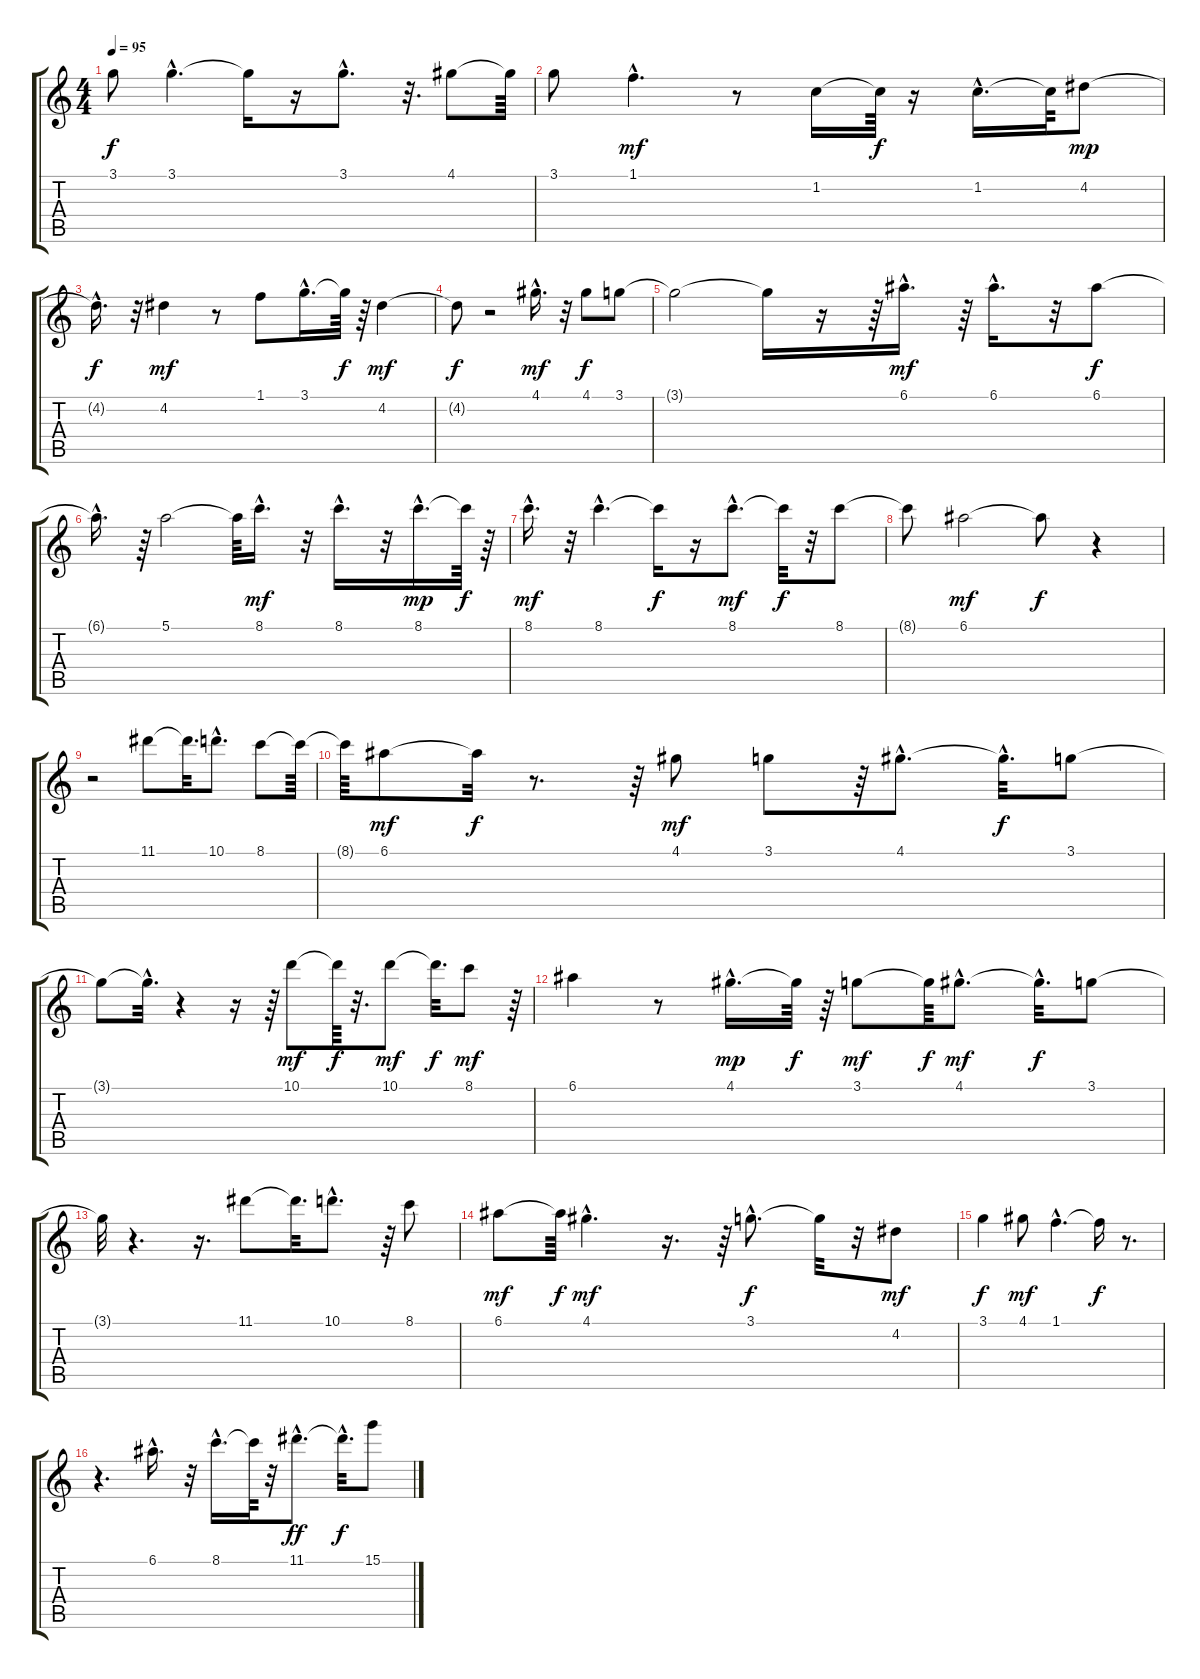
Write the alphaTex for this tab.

\track "" {instrument electricguitarjazz}
\staff {score tabs}
\tuning (E4 B3 G3 D3 A2 E2) {hide}
\ts (4 4)
\tempo 95
\clef g2
\ks c
3.1.8{dy f} 3.1{hac}.4{d} 3.1{t}.16 r.16 3.1{hac}.8{d} r.32{d} 4.1.8 4.1{t}.64 |
3.1.8 1.1{hac}.4{d dy mf} r.8 1.2.16 1.2{t}.64{dy f} r.16 1.2{hac}.16{d} 1.2{t}.64 4.2.8{dy mp} |
4.2{hac t}.16{d dy f} r.32 4.2.4{dy mf} r.8 1.1.8 3.1{hac}.16{d} 3.1{t}.64{dy f} r.64 4.2.4{dy mf} |
4.2{t}.8{dy f} r.2 4.1{hac}.16{d dy mf} r.32 4.1.8{dy f} 3.1.8 |
3.1{t}.2 3.1{t}.16 r.16 r.64 6.1{hac}.16{d dy mf} r.64 6.1{hac}.16{d} r.32 6.1.8{dy f} |
6.1{hac t}.16{d} r.64 5.1.2 5.1{t}.64 8.1{hac}.16{d dy mf} r.32 8.1{hac}.16{d} r.32 8.1{hac}.16{d dy mp} 8.1{t}.64{dy f} r.64 |
8.1{hac}.16{d dy mf} r.32 8.1{hac}.4{d} 8.1{t}.16{dy f} r.16 8.1{hac}.8{d dy mf} 8.1{t}.32{dy f} r.32 8.1.8 |
8.1{t}.8 6.1.2{dy mf} 6.1{t}.8{dy f} r.4 |
r.2 11.1.8 11.1{t}.32{d} 10.1{hac}.8{d} 8.1.8 8.1{t}.64 |
8.1{t}.64 6.1.8{dy mf} 6.1{t}.32{dy f} r.8{d} r.64 4.1.8{dy mf} 3.1.8 r.64 4.1{hac}.8{d} 4.1{hac t}.32{d dy f} 3.1.8 |
3.1{t}.8 3.1{hac t}.32{d} r.4 r.16 r.64 10.1.8{dy mf} 10.1{t}.64{dy f} r.32{d} 10.1.8{dy mf} 10.1{t}.32{d dy f} 8.1.8{dy mf} r.64 |
6.1.4 r.8 4.1{hac}.16{d dy mp} 4.1{t}.64{dy f} r.64 3.1.8{dy mf} 3.1{t}.64{dy f} 4.1{hac}.8{d dy mf} 4.1{hac t}.32{d dy f} 3.1.8 |
3.1{t}.32 r.4{d} r.16{d} 11.1.8 11.1{t}.32{d} 10.1{hac}.8{d} r.64 8.1.8 |
6.1.8{dy mf} 6.1{t}.64{dy f} 4.1{hac}.4{d dy mf} r.16{d} r.64 3.1{hac}.8{d dy f} 3.1{t}.32 r.32 4.2.8{dy mf} |
3.1.4{dy f} 4.1.8{dy mf} 1.1{hac}.4{d} 1.1{t}.16{dy f} r.8{d} |
r.4{d} 6.1{hac}.16{d} r.32 8.1{hac}.16{d} 8.1{t}.64 r.32 11.1{hac}.8{d dy ff} 11.1{hac t}.32{d dy f} 15.1.8
